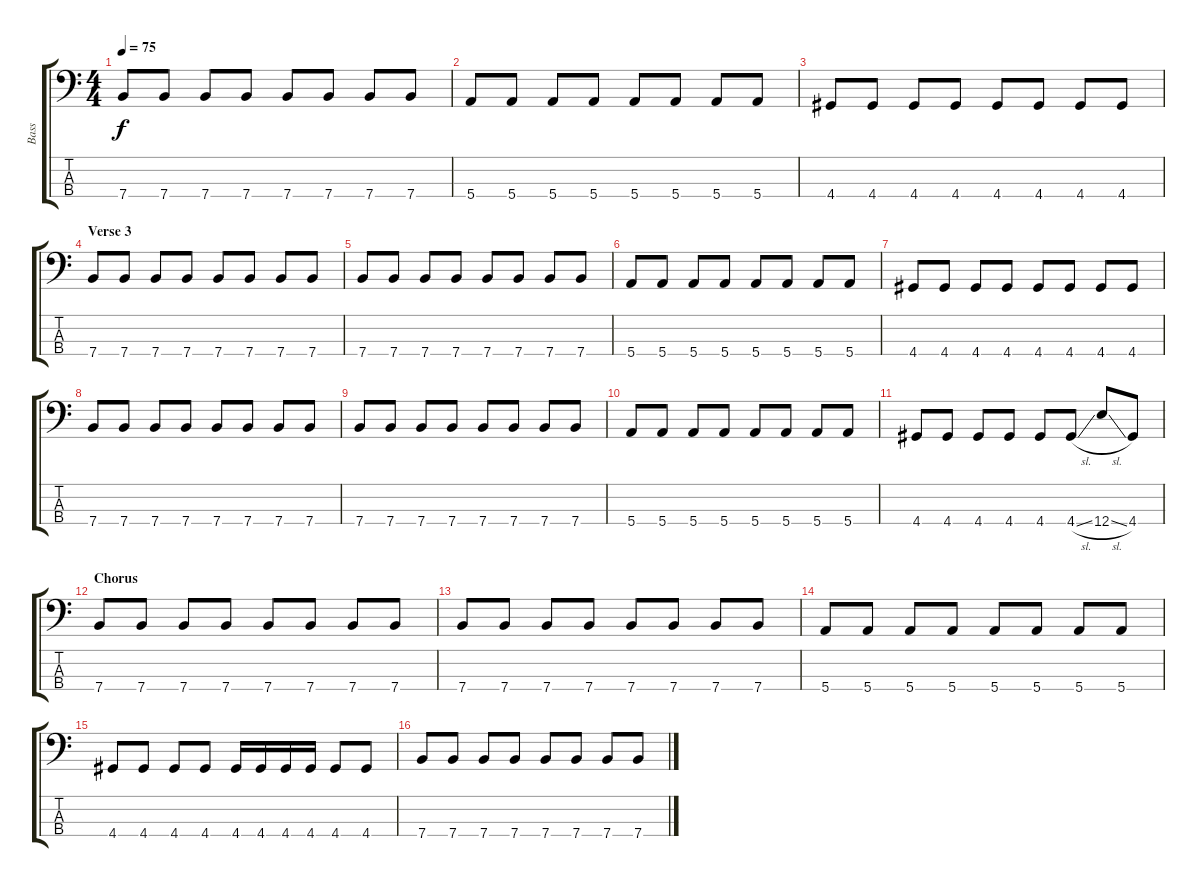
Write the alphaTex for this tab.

\track ("Bass" "Bass") {instrument electricbassfinger}
\staff {score tabs}
\tuning (G2 D2 A1 E1) {hide}
\ts (4 4)
\tempo 75
\clef f4
\ks c
7.4.8{dy f} 7.4.8 7.4.8 7.4.8 7.4.8 7.4.8 7.4.8 7.4.8 |
5.4.8 5.4.8 5.4.8 5.4.8 5.4.8 5.4.8 5.4.8 5.4.8 |
4.4.8 4.4.8 4.4.8 4.4.8 4.4.8 4.4.8 4.4.8 4.4.8 |
\section ("" "Verse 3")
7.4.8 7.4.8 7.4.8 7.4.8 7.4.8 7.4.8 7.4.8 7.4.8 |
7.4.8 7.4.8 7.4.8 7.4.8 7.4.8 7.4.8 7.4.8 7.4.8 |
5.4.8 5.4.8 5.4.8 5.4.8 5.4.8 5.4.8 5.4.8 5.4.8 |
4.4.8 4.4.8 4.4.8 4.4.8 4.4.8 4.4.8 4.4.8 4.4.8 |
7.4.8 7.4.8 7.4.8 7.4.8 7.4.8 7.4.8 7.4.8 7.4.8 |
7.4.8 7.4.8 7.4.8 7.4.8 7.4.8 7.4.8 7.4.8 7.4.8 |
5.4.8 5.4.8 5.4.8 5.4.8 5.4.8 5.4.8 5.4.8 5.4.8 |
4.4.8 4.4.8 4.4.8 4.4.8 4.4.8 4.4{sl}.8 12.4{sl}.8 4.4.8 |
\section ("" "Chorus")
7.4.8 7.4.8 7.4.8 7.4.8 7.4.8 7.4.8 7.4.8 7.4.8 |
7.4.8 7.4.8 7.4.8 7.4.8 7.4.8 7.4.8 7.4.8 7.4.8 |
5.4.8 5.4.8 5.4.8 5.4.8 5.4.8 5.4.8 5.4.8 5.4.8 |
4.4.8 4.4.8 4.4.8 4.4.8 4.4.16 4.4.16 4.4.16 4.4.16 4.4.8 4.4.8 |
7.4.8 7.4.8 7.4.8 7.4.8 7.4.8 7.4.8 7.4.8 7.4.8
